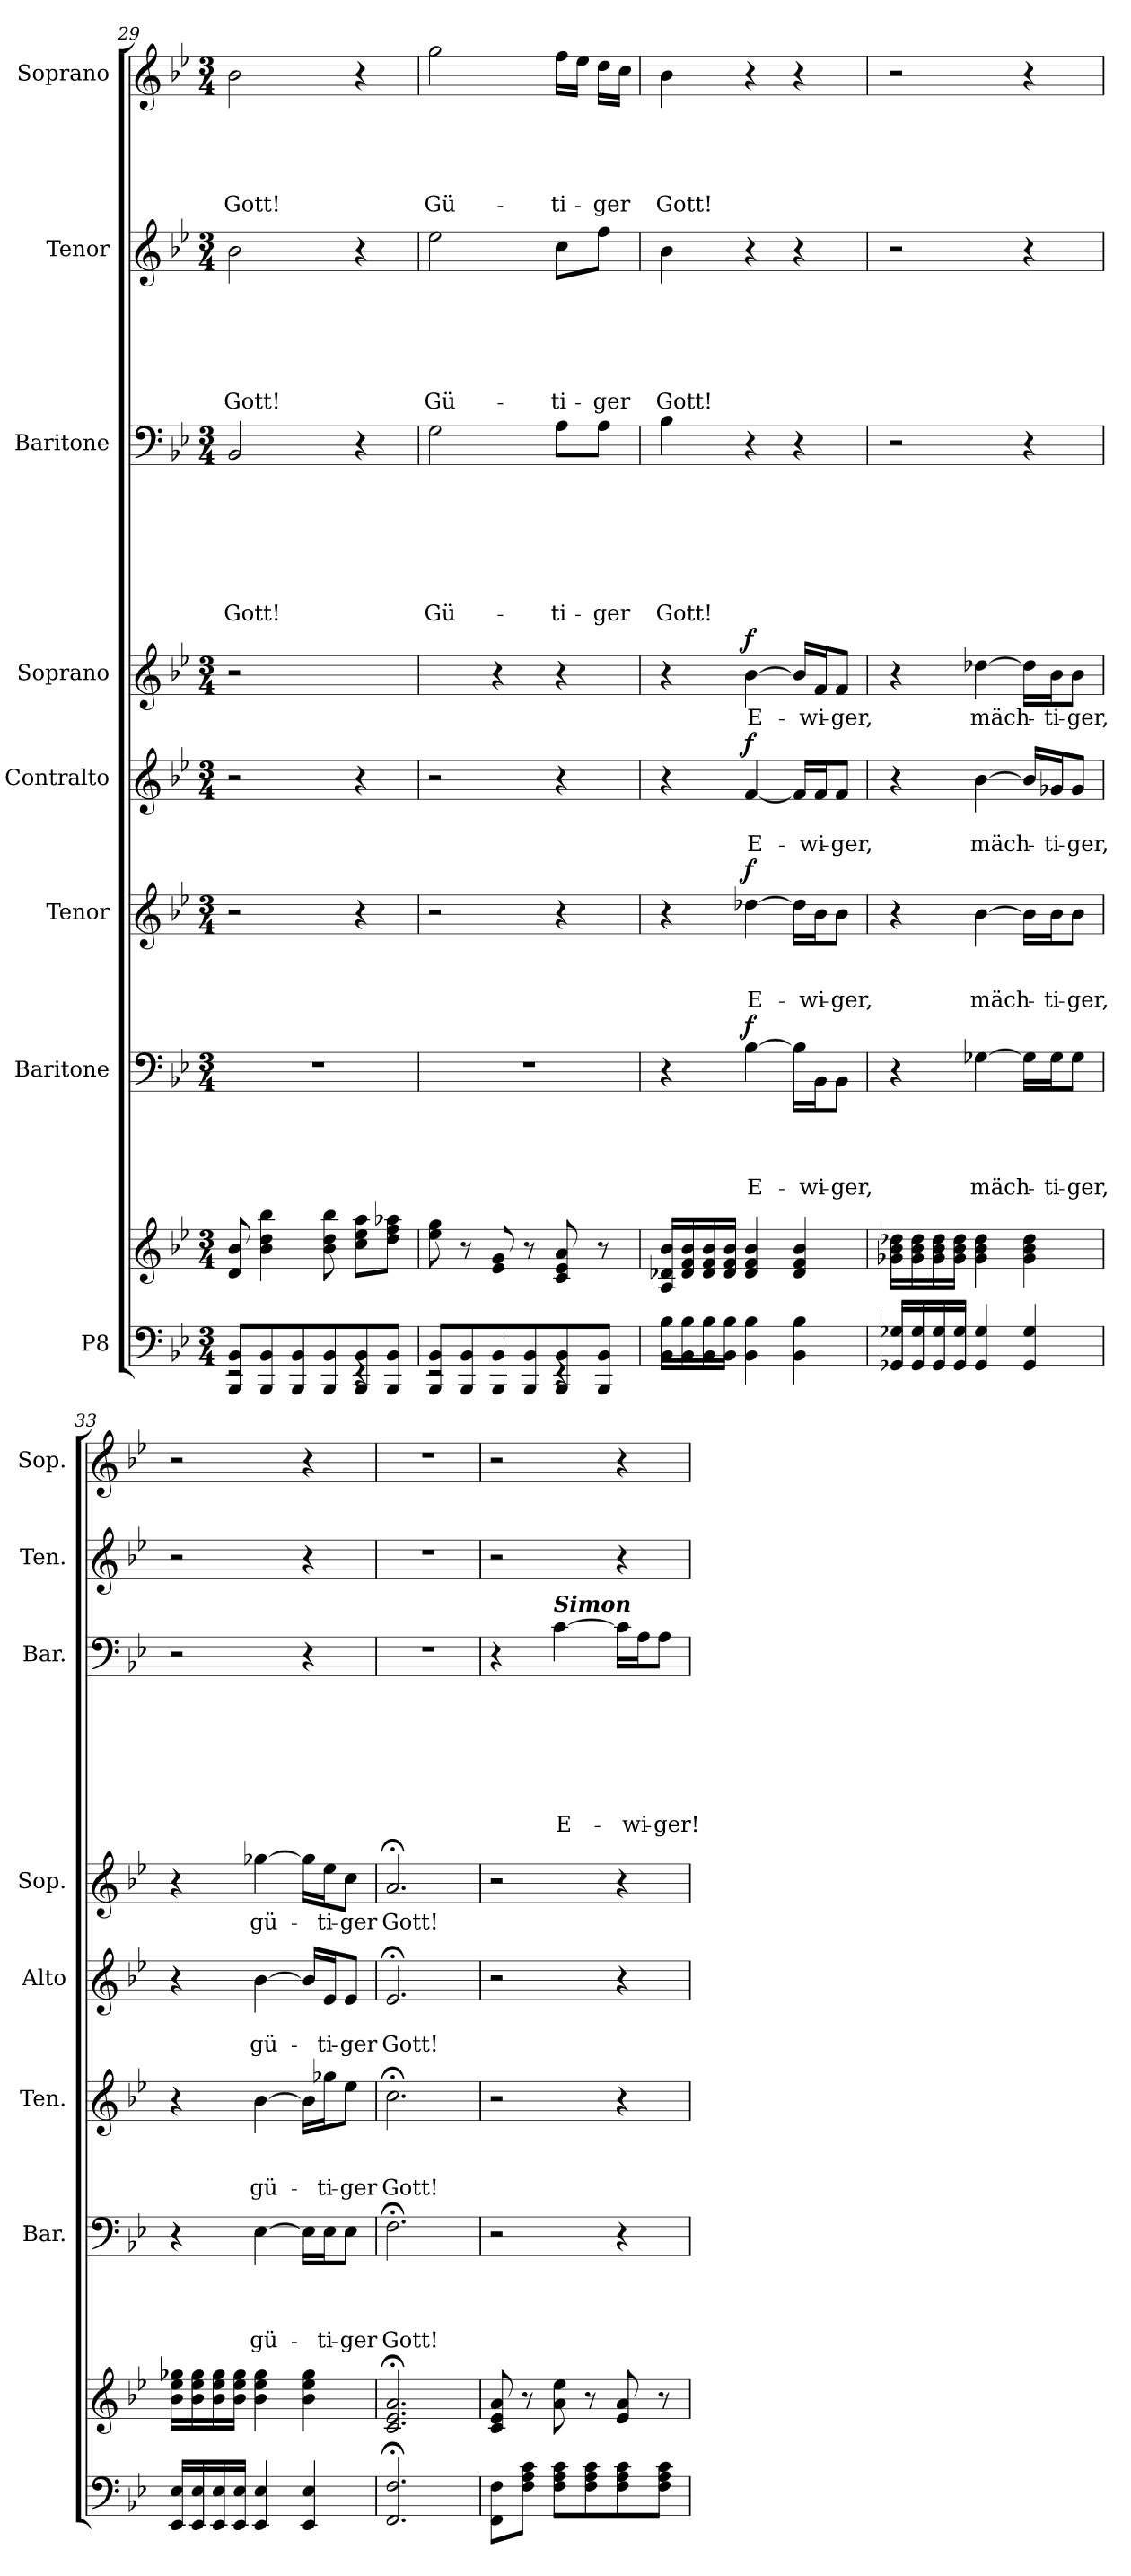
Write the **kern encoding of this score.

**kern	**kern	**kern	**text	**text	**text	**text	**dynam	**kern	**text	**text	**text	**dynam	**kern	**text	**text	**dynam	**kern	**text	**dynam	**kern	**text	**text	**text	**text	**text	**text	**text	**kern	**text	**text	**text	**text	**text	**text	**kern	**text	**text	**text	**text	**text
*part8	*part8	*part7	*part7	*part7	*part7	*part7	*part7	*part6	*part6	*part6	*part6	*part6	*part5	*part5	*part5	*part5	*part4	*part4	*part4	*part3	*part3	*part3	*part3	*part3	*part3	*part3	*part3	*part2	*part2	*part2	*part2	*part2	*part2	*part2	*part1	*part1	*part1	*part1	*part1	*part1
*staff9	*staff8	*staff7	*staff7	*staff7	*staff7	*staff7	*staff7	*staff6	*staff6	*staff6	*staff6	*staff6	*staff5	*staff5	*staff5	*staff5	*staff4	*staff4	*staff4	*staff3	*staff3	*staff3	*staff3	*staff3	*staff3	*staff3	*staff3	*staff2	*staff2	*staff2	*staff2	*staff2	*staff2	*staff2	*staff1	*staff1	*staff1	*staff1	*staff1	*staff1
*I"P8	*	*I"Baritone	*	*	*	*	*	*I"Tenor	*	*	*	*	*I"Contralto	*	*	*	*I"Soprano	*	*	*I"Baritone	*	*	*	*	*	*	*	*I"Tenor	*	*	*	*	*	*	*I"Soprano	*	*	*	*	*
*	*	*I'Bar.	*	*	*	*	*	*I'Ten.	*	*	*	*	*I'Alto	*	*	*	*I'Sop.	*	*	*I'Bar.	*	*	*	*	*	*	*	*I'Ten.	*	*	*	*	*	*	*I'Sop.	*	*	*	*	*
*clefF4	*clefG2	*clefF4	*	*	*	*	*	*clefG2	*	*	*	*	*clefG2	*	*	*	*clefG2	*	*	*clefF4	*	*	*	*	*	*	*	*clefG2	*	*	*	*	*	*	*clefG2	*	*	*	*	*
*	*	*	*	*	*	*	*	*ITrd7c12	*	*	*	*	*	*	*	*	*	*	*	*	*	*	*	*	*	*	*	*ITrd7c12	*	*	*	*	*	*	*	*	*	*	*	*
*k[b-e-]	*k[b-e-]	*k[b-e-]	*	*	*	*	*	*k[b-e-]	*	*	*	*	*k[b-e-]	*	*	*	*k[b-e-]	*	*	*k[b-e-]	*	*	*	*	*	*	*	*k[b-e-]	*	*	*	*	*	*	*k[b-e-]	*	*	*	*	*
*B-:	*B-:	*B-:	*	*	*	*	*	*B-:	*	*	*	*	*B-:	*	*	*	*B-:	*	*	*B-:	*	*	*	*	*	*	*	*B-:	*	*	*	*	*	*	*B-:	*	*	*	*	*
*M3/4	*M3/4	*M3/4	*	*	*	*	*	*M3/4	*	*	*	*	*M3/4	*	*	*	*M3/4	*	*	*M3/4	*	*	*	*	*	*	*	*M3/4	*	*	*	*	*	*	*M3/4	*	*	*	*	*
=29	=29	=29	=29	=29	=29	=29	=29	=29	=29	=29	=29	=29	=29	=29	=29	=29	=29	=29	=29	=29	=29	=29	=29	=29	=29	=29	=29	=29	=29	=29	=29	=29	=29	=29	=29	=29	=29	=29	=29	=29
*^	*^	*	*	*	*	*	*	*	*	*	*	*	*	*	*	*	*	*	*	*	*	*	*	*	*	*	*	*	*	*	*	*	*	*	*	*	*	*	*	*
*	*	*	*^	*	*	*	*	*	*	*	*	*	*	*	*	*	*	*	*	*	*	*	*	*	*	*	*	*	*	*	*	*	*	*	*	*	*	*	*	*	*	*
!	!	!	!	!	!	!	!	!	!	!	!	!	!	!	!	!	!	!	!	!	!	!	!	!	!	!	!	!	!	!LO:LY:b	!	!	!	!	!	!	!LO:LY:b	!	!	!	!	!	!LO:LY:b
8BBB-/ 8BB-/L	2rEE	2.ryy	2.ryy	8d/ 8b-/	2.r	.	.	.	.	.	2r	.	.	.	.	2r	.	.	.	2r	.	.	2BB-/	.	.	.	.	.	.	Gott!	2B-\	.	.	.	.	.	Gott!	2b-\	.	.	.	.	Gott!
8BBB-/ 8BB-/	.	.	.	4b-\ 4dd\ 4bb-\	.	.	.	.	.	.	.	.	.	.	.	.	.	.	.	.	.	.	.	.	.	.	.	.	.	.	.	.	.	.	.	.	.	.	.	.	.	.	.
8BBB-/ 8BB-/	.	.	.	.	.	.	.	.	.	.	.	.	.	.	.	.	.	.	.	.	.	.	.	.	.	.	.	.	.	.	.	.	.	.	.	.	.	.	.	.	.	.	.
8BBB-/ 8BB-/	.	.	.	8b-\ 8dd\ 8bb-\	.	.	.	.	.	.	.	.	.	.	.	.	.	.	.	.	.	.	.	.	.	.	.	.	.	.	.	.	.	.	.	.	.	.	.	.	.	.	.
8BBB-/ 8BB-/	4rEE	.	.	8cc\ 8ee-\ 8aa\L	.	.	.	.	.	.	4r	.	.	.	.	4r	.	.	.	4ryy	.	.	4r	.	.	.	.	.	.	.	4r	.	.	.	.	.	.	4r	.	.	.	.	.
8BBB-/ 8BB-/J	.	.	.	8dd\ 8ff\ 8aa-X\J	.	.	.	.	.	.	.	.	.	.	.	.	.	.	.	.	.	.	.	.	.	.	.	.	.	.	.	.	.	.	.	.	.	.	.	.	.	.	.
=30	=30	=30	=30	=30	=30	=30	=30	=30	=30	=30	=30	=30	=30	=30	=30	=30	=30	=30	=30	=30	=30	=30	=30	=30	=30	=30	=30	=30	=30	=30	=30	=30	=30	=30	=30	=30	=30	=30	=30	=30	=30	=30	=30
!	!	!	!	!	!	!	!	!	!	!	!	!	!	!	!	!	!	!	!	!	!	!	!	!	!	!	!	!	!	!LO:LY:b	!	!	!	!	!	!	!LO:LY:b	!	!	!	!	!	!LO:LY:b
8BBB-/ 8BB-/L	2rEE	2.ryy	2.ryy	8ee-\ 8gg\	2.r	.	.	.	.	.	2r	.	.	.	.	2r	.	.	.	4ryy	.	.	2G\	.	.	.	.	.	.	Gü-	2e-\	.	.	.	.	.	Gü-	2gg\	.	.	.	.	Gü-
8BBB-/ 8BB-/	.	.	.	8r	.	.	.	.	.	.	.	.	.	.	.	.	.	.	.	.	.	.	.	.	.	.	.	.	.	.	.	.	.	.	.	.	.	.	.	.	.	.	.
8BBB-/ 8BB-/	.	.	.	8e-/ 8g/	.	.	.	.	.	.	.	.	.	.	.	.	.	.	.	4r	.	.	.	.	.	.	.	.	.	.	.	.	.	.	.	.	.	.	.	.	.	.	.
8BBB-/ 8BB-/	.	.	.	8r	.	.	.	.	.	.	.	.	.	.	.	.	.	.	.	.	.	.	.	.	.	.	.	.	.	.	.	.	.	.	.	.	.	.	.	.	.	.	.
!	!	!	!	!	!	!	!	!	!	!	!	!	!	!	!	!	!	!	!	!	!	!	!	!	!	!	!	!	!	!LO:LY:b	!	!	!	!	!	!	!LO:LY:b	!	!	!	!	!	!LO:LY:b
8BBB-/ 8BB-/	4rEE	.	.	8c/ 8e-/ 8a/	.	.	.	.	.	.	4r	.	.	.	.	4r	.	.	.	4r	.	.	8A\L	.	.	.	.	.	.	-ti-	8c\L	.	.	.	.	.	-ti-	16ff\LL	.	.	.	.	-ti-
.	.	.	.	.	.	.	.	.	.	.	.	.	.	.	.	.	.	.	.	.	.	.	.	.	.	.	.	.	.	.	.	.	.	.	.	.	.	16ee-\JJ	.	.	.	.	.
!	!	!	!	!	!	!	!	!	!	!	!	!	!	!	!	!	!	!	!	!	!	!	!	!	!	!	!	!	!	!LO:LY:b	!	!	!	!	!	!	!LO:LY:b	!	!	!	!	!	!LO:LY:b
8BBB-/ 8BB-/J	.	.	.	8r	.	.	.	.	.	.	.	.	.	.	.	.	.	.	.	.	.	.	8A\J	.	.	.	.	.	.	-ger	8f\J	.	.	.	.	.	-ger	16dd\LL	.	.	.	.	-ger
.	.	.	.	.	.	.	.	.	.	.	.	.	.	.	.	.	.	.	.	.	.	.	.	.	.	.	.	.	.	.	.	.	.	.	.	.	.	16cc\JJ	.	.	.	.	.
=31	=31	=31	=31	=31	=31	=31	=31	=31	=31	=31	=31	=31	=31	=31	=31	=31	=31	=31	=31	=31	=31	=31	=31	=31	=31	=31	=31	=31	=31	=31	=31	=31	=31	=31	=31	=31	=31	=31	=31	=31	=31	=31	=31
!	!	!	!	!	!	!	!	!	!	!	!	!	!	!	!	!	!	!	!	!	!	!	!	!	!	!	!	!	!	!LO:LY:b	!	!	!	!	!	!	!LO:LY:b	!	!	!	!	!	!LO:LY:b
16BB-\ 16B-\LL	2.ryy	2.ryy	2.ryy	16A/ 16d-X/ 16b-/LL	4r	.	.	.	.	.	4r	.	.	.	.	4r	.	.	.	4r	.	.	4B-\	.	.	.	.	.	.	Gott!	4B-\	.	.	.	.	.	Gott!	4b-\	.	.	.	.	Gott!
16BB-\ 16B-\	.	.	.	16d-/ 16f/ 16b-/	.	.	.	.	.	.	.	.	.	.	.	.	.	.	.	.	.	.	.	.	.	.	.	.	.	.	.	.	.	.	.	.	.	.	.	.	.	.	.
16BB-\ 16B-\	.	.	.	16d-/ 16f/ 16b-/	.	.	.	.	.	.	.	.	.	.	.	.	.	.	.	.	.	.	.	.	.	.	.	.	.	.	.	.	.	.	.	.	.	.	.	.	.	.	.
16BB-\ 16B-\JJ	.	.	.	16d-/ 16f/ 16b-/JJ	.	.	.	.	.	.	.	.	.	.	.	.	.	.	.	.	.	.	.	.	.	.	.	.	.	.	.	.	.	.	.	.	.	.	.	.	.	.	.
!	!	!	!	!	!	!	!	!	!LO:LY:b	!LO:DY:a	!	!	!	!LO:LY:b	!LO:DY:a	!	!	!LO:LY:b	!LO:DY:a	!	!LO:LY:b	!LO:DY:a	!	!	!	!	!	!	!	!	!	!	!	!	!	!	!	!	!	!	!	!	!
4BB-\ 4B-\	.	.	.	4d-/ 4f/ 4b-/	[>4B-\	.	.	.	E-	f	[>4d-X\	.	.	E-	f	[<4f/	.	E-	f	[>4b-\	E-	f	4r	.	.	.	.	.	.	.	4r	.	.	.	.	.	.	4r	.	.	.	.	.
4BB-\ 4B-\	.	.	.	4d-/ 4f/ 4b-/	16B-\LL]	.	.	.	.	.	16d-\LL]	.	.	.	.	16f/LL]	.	.	.	16b-/LL]	.	.	4r	.	.	.	.	.	.	.	4r	.	.	.	.	.	.	4r	.	.	.	.	.
!	!	!	!	!	!	!	!	!	!LO:LY:b	!	!	!	!	!LO:LY:b	!	!	!	!LO:LY:b	!	!	!LO:LY:b	!	!	!	!	!	!	!	!	!	!	!	!	!	!	!	!	!	!	!	!	!	!
.	.	.	.	.	16BB-\J	.	.	.	-wi-	.	16B-\J	.	.	-wi-	.	16f/J	.	-wi-	.	16f/J	-wi-	.	.	.	.	.	.	.	.	.	.	.	.	.	.	.	.	.	.	.	.	.	.
!	!	!	!	!	!	!	!	!	!LO:LY:b	!	!	!	!	!LO:LY:b	!	!	!	!LO:LY:b	!	!	!LO:LY:b	!	!	!	!	!	!	!	!	!	!	!	!	!	!	!	!	!	!	!	!	!	!
.	.	.	.	.	8BB-\J	.	.	.	-ger,	.	8B-\J	.	.	-ger,	.	8f/J	.	-ger,	.	8f/J	-ger,	.	.	.	.	.	.	.	.	.	.	.	.	.	.	.	.	.	.	.	.	.	.
!!LO:PB:g=z
=32	=32	=32	=32	=32	=32	=32	=32	=32	=32	=32	=32	=32	=32	=32	=32	=32	=32	=32	=32	=32	=32	=32	=32	=32	=32	=32	=32	=32	=32	=32	=32	=32	=32	=32	=32	=32	=32	=32	=32	=32	=32	=32	=32
16GG-X/ 16G-X/LL	2.ryy	2.ryy	2.ryy	16g-X\ 16b-\ 16dd-X\LL	4r	.	.	.	.	.	4r	.	.	.	.	4r	.	.	.	4r	.	.	2r	.	.	.	.	.	.	.	2r	.	.	.	.	.	.	2r	.	.	.	.	.
16GG-/ 16G-/	.	.	.	16g-\ 16b-\ 16dd-\	.	.	.	.	.	.	.	.	.	.	.	.	.	.	.	.	.	.	.	.	.	.	.	.	.	.	.	.	.	.	.	.	.	.	.	.	.	.	.
16GG-/ 16G-/	.	.	.	16g-\ 16b-\ 16dd-\	.	.	.	.	.	.	.	.	.	.	.	.	.	.	.	.	.	.	.	.	.	.	.	.	.	.	.	.	.	.	.	.	.	.	.	.	.	.	.
16GG-/ 16G-/JJ	.	.	.	16g-\ 16b-\ 16dd-\JJ	.	.	.	.	.	.	.	.	.	.	.	.	.	.	.	.	.	.	.	.	.	.	.	.	.	.	.	.	.	.	.	.	.	.	.	.	.	.	.
!	!	!	!	!	!	!	!	!	!LO:LY:b	!	!	!	!	!LO:LY:b	!	!	!	!LO:LY:b	!	!	!LO:LY:b	!	!	!	!	!	!	!	!	!	!	!	!	!	!	!	!	!	!	!	!	!	!
4GG-/ 4G-/	.	.	.	4g-\ 4b-\ 4dd-\	[>4G-X\	.	.	.	mäch-	.	[>4B-\	.	.	mäch-	.	[>4b-\	.	mäch-	.	[>4dd-X\	mäch-	.	.	.	.	.	.	.	.	.	.	.	.	.	.	.	.	.	.	.	.	.	.
4GG-/ 4G-/	.	.	.	4g-\ 4b-\ 4dd-\	16G-\LL]	.	.	.	.	.	16B-\LL]	.	.	.	.	16b-/LL]	.	.	.	16dd-\LL]	.	.	4r	.	.	.	.	.	.	.	4r	.	.	.	.	.	.	4r	.	.	.	.	.
!	!	!	!	!	!	!	!	!	!LO:LY:b	!	!	!	!	!LO:LY:b	!	!	!	!LO:LY:b	!	!	!LO:LY:b	!	!	!	!	!	!	!	!	!	!	!	!	!	!	!	!	!	!	!	!	!	!
.	.	.	.	.	16G-\J	.	.	.	-ti-	.	16B-\J	.	.	-ti-	.	16g-X/J	.	-ti-	.	16b-\J	-ti-	.	.	.	.	.	.	.	.	.	.	.	.	.	.	.	.	.	.	.	.	.	.
!	!	!	!	!	!	!	!	!	!LO:LY:b	!	!	!	!	!LO:LY:b	!	!	!	!LO:LY:b	!	!	!LO:LY:b	!	!	!	!	!	!	!	!	!	!	!	!	!	!	!	!	!	!	!	!	!	!
.	.	.	.	.	8G-\J	.	.	.	-ger,	.	8B-\J	.	.	-ger,	.	8g-/J	.	-ger,	.	8b-\J	-ger,	.	.	.	.	.	.	.	.	.	.	.	.	.	.	.	.	.	.	.	.	.	.
=33	=33	=33	=33	=33	=33	=33	=33	=33	=33	=33	=33	=33	=33	=33	=33	=33	=33	=33	=33	=33	=33	=33	=33	=33	=33	=33	=33	=33	=33	=33	=33	=33	=33	=33	=33	=33	=33	=33	=33	=33	=33	=33	=33
16EE-/ 16E-/LL	2.ryy	2.ryy	2.ryy	16b-\ 16ee-\ 16gg-X\LL	4r	.	.	.	.	.	4r	.	.	.	.	4r	.	.	.	4r	.	.	2r	.	.	.	.	.	.	.	2r	.	.	.	.	.	.	2r	.	.	.	.	.
16EE-/ 16E-/	.	.	.	16b-\ 16ee-\ 16gg-\	.	.	.	.	.	.	.	.	.	.	.	.	.	.	.	.	.	.	.	.	.	.	.	.	.	.	.	.	.	.	.	.	.	.	.	.	.	.	.
16EE-/ 16E-/	.	.	.	16b-\ 16ee-\ 16gg-\	.	.	.	.	.	.	.	.	.	.	.	.	.	.	.	.	.	.	.	.	.	.	.	.	.	.	.	.	.	.	.	.	.	.	.	.	.	.	.
16EE-/ 16E-/JJ	.	.	.	16b-\ 16ee-\ 16gg-\JJ	.	.	.	.	.	.	.	.	.	.	.	.	.	.	.	.	.	.	.	.	.	.	.	.	.	.	.	.	.	.	.	.	.	.	.	.	.	.	.
!	!	!	!	!	!	!	!	!	!LO:LY:b	!	!	!	!	!LO:LY:b	!	!	!	!LO:LY:b	!	!	!LO:LY:b	!	!	!	!	!	!	!	!	!	!	!	!	!	!	!	!	!	!	!	!	!	!
4EE-/ 4E-/	.	.	.	4b-\ 4ee-\ 4gg-\	[>4E-\	.	.	.	gü-	.	[>4B-\	.	.	gü-	.	[>4b-\	.	gü-	.	[>4gg-X\	gü-	.	.	.	.	.	.	.	.	.	.	.	.	.	.	.	.	.	.	.	.	.	.
4EE-/ 4E-/	.	.	.	4b-\ 4ee-\ 4gg-\	16E-\LL]	.	.	.	.	.	16B-\LL]	.	.	.	.	16b-/LL]	.	.	.	16gg-\LL]	.	.	4r	.	.	.	.	.	.	.	4r	.	.	.	.	.	.	4r	.	.	.	.	.
!	!	!	!	!	!	!	!	!	!LO:LY:b	!	!	!	!	!LO:LY:b	!	!	!	!LO:LY:b	!	!	!LO:LY:b	!	!	!	!	!	!	!	!	!	!	!	!	!	!	!	!	!	!	!	!	!	!
.	.	.	.	.	16E-\J	.	.	.	-ti-	.	16g-X\J	.	.	-ti-	.	16e-/J	.	-ti-	.	16ee-\J	-ti-	.	.	.	.	.	.	.	.	.	.	.	.	.	.	.	.	.	.	.	.	.	.
!	!	!	!	!	!	!	!	!	!LO:LY:b	!	!	!	!	!LO:LY:b	!	!	!	!LO:LY:b	!	!	!LO:LY:b	!	!	!	!	!	!	!	!	!	!	!	!	!	!	!	!	!	!	!	!	!	!
.	.	.	.	.	8E-\J	.	.	.	-ger	.	8e-\J	.	.	-ger	.	8e-/J	.	-ger	.	8cc\J	-ger	.	.	.	.	.	.	.	.	.	.	.	.	.	.	.	.	.	.	.	.	.	.
=34	=34	=34	=34	=34	=34	=34	=34	=34	=34	=34	=34	=34	=34	=34	=34	=34	=34	=34	=34	=34	=34	=34	=34	=34	=34	=34	=34	=34	=34	=34	=34	=34	=34	=34	=34	=34	=34	=34	=34	=34	=34	=34	=34
!	!	!	!	!	!	!	!	!	!LO:LY:b	!	!	!	!	!LO:LY:b	!	!	!	!LO:LY:b	!	!	!LO:LY:b	!	!	!	!	!	!	!	!	!	!	!	!	!	!	!	!	!	!	!	!	!	!
2.FF/; 2.F/;	2.ryy	2.ryy	2.ryy	2.c/;< 2.e-/;< 2.a/;<	2.F;<\	.	.	.	Gott!	.	2.c;<\	.	.	Gott!	.	2.e-;</	.	Gott!	.	2.a;</	Gott!	.	2.r	.	.	.	.	.	.	.	2.r	.	.	.	.	.	.	2.r	.	.	.	.	.
=35	=35	=35	=35	=35	=35	=35	=35	=35	=35	=35	=35	=35	=35	=35	=35	=35	=35	=35	=35	=35	=35	=35	=35	=35	=35	=35	=35	=35	=35	=35	=35	=35	=35	=35	=35	=35	=35	=35	=35	=35	=35	=35	=35
8FF\ 8F\L	2.ryy	2.ryy	2.ryy	8c/ 8e-/ 8a/	2r	.	.	.	.	.	2r	.	.	.	.	2r	.	.	.	2r	.	.	4r	.	.	.	.	.	.	.	2r	.	.	.	.	.	.	2r	.	.	.	.	.
8F\ 8A\ 8c\J	.	.	.	8r	.	.	.	.	.	.	.	.	.	.	.	.	.	.	.	.	.	.	.	.	.	.	.	.	.	.	.	.	.	.	.	.	.	.	.	.	.	.	.
!	!	!	!	!	!	!	!	!	!	!	!	!	!	!	!	!	!	!	!	!	!	!	!LO:TX:a:Bi:t=Simon	!	!	!	!	!	!	!	!	!	!	!	!	!	!	!	!	!	!	!	!
!	!	!	!	!	!	!	!	!	!	!	!	!	!	!	!	!	!	!	!	!	!	!	!	!	!	!	!	!	!	!LO:LY:b	!	!	!	!	!	!	!	!	!	!	!	!	!
8F\ 8A\ 8c\L	.	.	.	8a\ 8ee-\	.	.	.	.	.	.	.	.	.	.	.	.	.	.	.	.	.	.	[>4c\	.	.	.	.	.	.	E-	.	.	.	.	.	.	.	.	.	.	.	.	.
8F\ 8A\ 8c\	.	.	.	8r	.	.	.	.	.	.	.	.	.	.	.	.	.	.	.	.	.	.	.	.	.	.	.	.	.	.	.	.	.	.	.	.	.	.	.	.	.	.	.
8F\ 8A\ 8c\	.	.	.	8e-/ 8a/	4r	.	.	.	.	.	4r	.	.	.	.	4r	.	.	.	4r	.	.	16c\LL]	.	.	.	.	.	.	.	4r	.	.	.	.	.	.	4r	.	.	.	.	.
!	!	!	!	!	!	!	!	!	!	!	!	!	!	!	!	!	!	!	!	!	!	!	!	!	!	!	!	!	!	!LO:LY:b	!	!	!	!	!	!	!	!	!	!	!	!	!
.	.	.	.	.	.	.	.	.	.	.	.	.	.	.	.	.	.	.	.	.	.	.	16A\J	.	.	.	.	.	.	-wi-	.	.	.	.	.	.	.	.	.	.	.	.	.
!	!	!	!	!	!	!	!	!	!	!	!	!	!	!	!	!	!	!	!	!	!	!	!	!	!	!	!	!	!	!LO:LY:b	!	!	!	!	!	!	!	!	!	!	!	!	!
8F\ 8A\ 8c\J	.	.	.	8r	.	.	.	.	.	.	.	.	.	.	.	.	.	.	.	.	.	.	8A\J	.	.	.	.	.	.	-ger!	.	.	.	.	.	.	.	.	.	.	.	.	.
*v	*v	*	*	*	*	*	*	*	*	*	*	*	*	*	*	*	*	*	*	*	*	*	*	*	*	*	*	*	*	*	*	*	*	*	*	*	*	*	*	*	*	*	*
*	*v	*v	*v	*	*	*	*	*	*	*	*	*	*	*	*	*	*	*	*	*	*	*	*	*	*	*	*	*	*	*	*	*	*	*	*	*	*	*	*	*	*	*
=	=	=	=	=	=	=	=	=	=	=	=	=	=	=	=	=	=	=	=	=	=	=	=	=	=	=	=	=	=	=	=	=	=	=	=	=	=	=	=	=
*-	*-	*-	*-	*-	*-	*-	*-	*-	*-	*-	*-	*-	*-	*-	*-	*-	*-	*-	*-	*-	*-	*-	*-	*-	*-	*-	*-	*-	*-	*-	*-	*-	*-	*-	*-	*-	*-	*-	*-	*-
